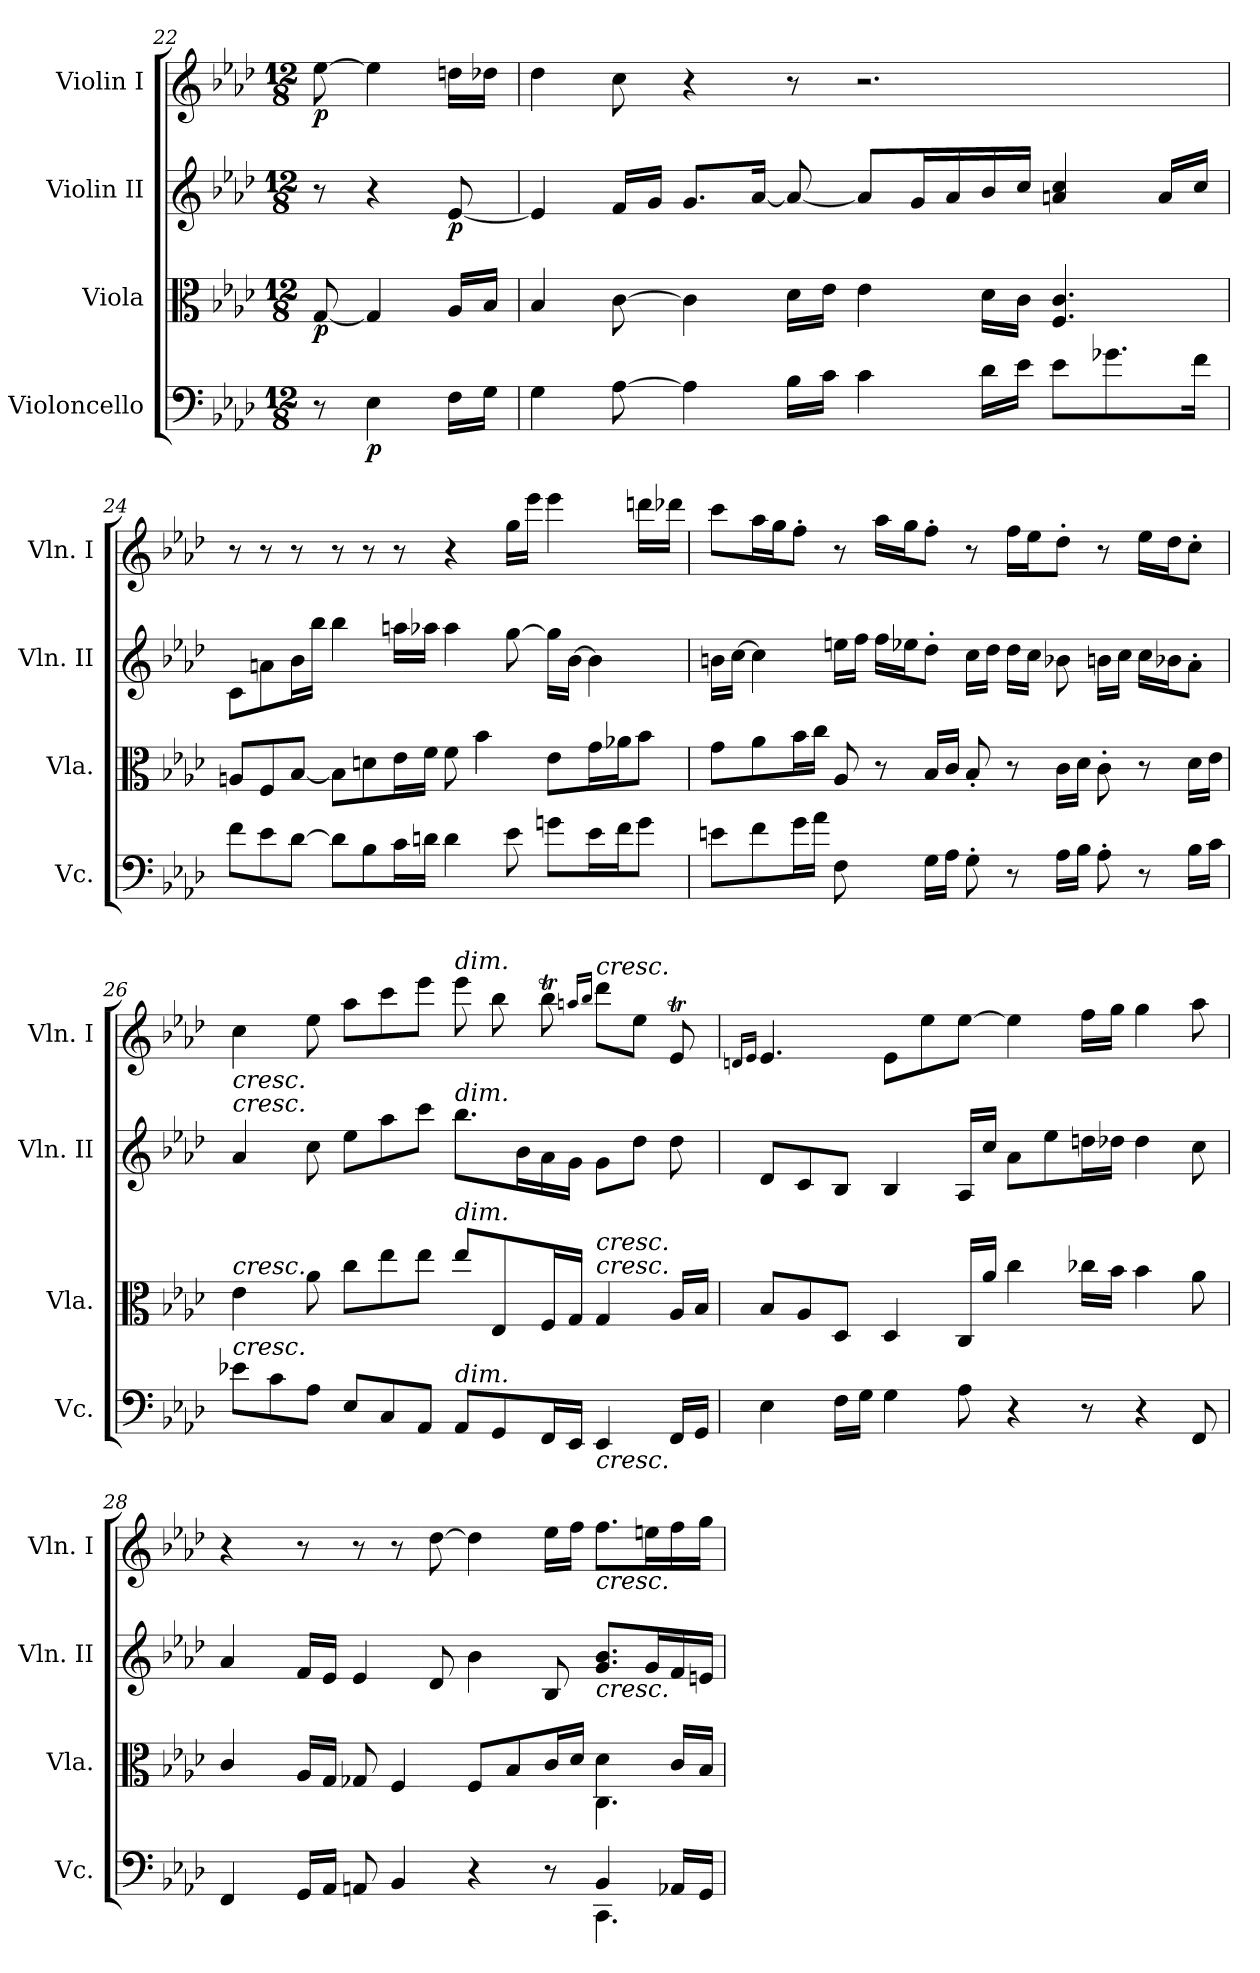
**kern	**dynam	**kern	**dynam	**kern	**dynam	**kern	**dynam
*part4	*part4	*part3	*part3	*part2	*part2	*part1	*part1
*staff4	*staff4	*staff3	*staff3	*staff2	*staff2	*staff1	*staff1
*I"Violoncello	*	*I"Viola	*	*I"Violin II	*	*I"Violin I	*
*I'Vc.	*	*I'Vla.	*	*I'Vln. II	*	*I'Vln. I	*
*clefF4	*	*clefC3	*	*clefG2	*	*clefG2	*
*k[b-e-a-d-]	*	*k[b-e-a-d-]	*	*k[b-e-a-d-]	*	*k[b-e-a-d-]	*
*A-:	*	*A-:	*	*A-:	*	*A-:	*
*M12/8	*	*M12/8	*	*M12/8	*	*M12/8	*
=22	=22	=22	=22	=22	=22	=22	=22
!	!	!	!LO:DY:b	!	!	!	!LO:DY:b
8r	.	[8G/	p	8r	.	[8ee-\	p
!	!LO:DY:b	!	!	!	!	!	!
4E-\	p	4G/]	.	4r	.	4ee-\]	.
!	!	!	!	!	!LO:DY:b	!	!
16F\LL	.	16A-/LL	.	[8e-/	p	16ddn\LL	.
16G\JJ	.	16B-/JJ	.	.	.	16dd-X\JJ	.
=23	=23	=23	=23	=23	=23	=23	=23
4G\	.	4B-/	.	4e-/]	.	4dd-\	.
[8A-\	.	[8c\	.	16f/LL	.	8cc\	.
.	.	.	.	16g/JJ	.	.	.
4A-\]	.	4c\]	.	8.g/L	.	4r	.
.	.	.	.	[16a-/Jk	.	.	.
16B-\LL	.	16d-\LL	.	8a-/_	.	8r	.
16c\JJ	.	16e-\JJ	.	.	.	.	.
4c\	.	4e-\	.	8a-/L]	.	2.r	.
.	.	.	.	16g/L	.	.	.
.	.	.	.	16a-/	.	.	.
16d-\LL	.	16d-\LL	.	16b-/	.	.	.
16e-\JJ	.	16c\JJ	.	16cc/JJ	.	.	.
8e-\L	.	4.F/ 4.c/	.	4an/ 4cc/	.	.	.
8.g-X\	.	.	.	.	.	.	.
.	.	.	.	16a/LL	.	.	.
16f\Jk	.	.	.	16cc/JJ	.	.	.
=24	=24	=24	=24	=24	=24	=24	=24
8f\L	.	8An/L	.	8c\L	.	8r	.
8e-\	.	8F/	.	8an\	.	8r	.
[8d-\J	.	[8B-/J	.	16b-\L	.	8r	.
.	.	.	.	16bb-\JJ	.	.	.
8d-\L]	.	8B-\L]	.	4bb-\	.	8r	.
8B-\	.	8dn\	.	.	.	8r	.
16c\L	.	16e-\L	.	16aan\LL	.	8r	.
16dn\JJ	.	16f\JJ	.	16aa-X\JJ	.	.	.
4d\	.	8f\	.	4aa-\	.	4r	.
.	.	4b-\	.	.	.	.	.
8e-\	.	.	.	[8gg\	.	16gg\LL	.
.	.	.	.	.	.	16eee-\JJ	.
8gn\L	.	8e-\L	.	16gg\LL]	.	4eee-\	.
.	.	.	.	[16b-\JJ	.	.	.
16e-\L	.	16g\L	.	4b-\]	.	.	.
16f\J	.	16a-X\J	.	.	.	.	.
8g\J	.	8b-\J	.	.	.	16dddn\LL	.
.	.	.	.	.	.	16ddd-X\JJ	.
=25	=25	=25	=25	=25	=25	=25	=25
8en\L	.	8g\L	.	16bn\LL	.	8ccc\L	.
.	.	.	.	[16cc\JJ	.	.	.
8f\	.	8a-\	.	4cc\]	.	16aa-\L	.
.	.	.	.	.	.	16gg\J	.
16g\L	.	16b-\L	.	.	.	8ff'\J	.
16a-\JJ	.	16cc\JJ	.	.	.	.	.
8F\	.	8A-/	.	16een\LL	.	8r	.
.	.	.	.	16ff\JJ	.	.	.
8ryy	.	8r	.	16ff\LL	.	16aa-\LL	.
.	.	.	.	16ee-X\J	.	16gg\J	.
16G\LL	.	16B-/LL	.	8dd-'\J	.	8ff'\J	.
16A-\JJ	.	16c/JJ	.	.	.	.	.
8G'\	.	8B-'/	.	16cc\LL	.	8r	.
.	.	.	.	16dd-\JJ	.	.	.
8r	.	8r	.	16dd-\LL	.	16ff\LL	.
.	.	.	.	16cc\JJ	.	16ee-\J	.
16A-\LL	.	16c\LL	.	8b-X\	.	8dd-'\J	.
16B-\JJ	.	16d-\JJ	.	.	.	.	.
8A-'\	.	8c'\	.	16bn\LL	.	8r	.
.	.	.	.	16cc\JJ	.	.	.
8r	.	8r	.	16cc\LL	.	16ee-\LL	.
.	.	.	.	16b-X\J	.	16dd-\J	.
16B-\LL	.	16d-\LL	.	8a-'\J	.	8cc'\J	.
16c\JJ	.	16e-\JJ	.	.	.	.	.
=26	=26	=26	=26	=26	=26	=26	=26
!	!	!	!	!	!	!LO:TX:b:i:t=cresc.	!
!	!	!	!	!LO:TX:a:i:t=cresc.	!	!	!
!	!	!LO:TX:a:i:t=cresc.	!	!	!	!	!
!LO:TX:a:i:t=cresc.	!	!	!	!	!	!	!
8e-X\L	.	4e-\	.	4a-/	.	4cc\	.
8c\	.	.	.	.	.	.	.
8A-\J	.	8a-\	.	8cc\	.	8ee-\	.
8E-/L	.	8cc\L	.	8ee-\L	.	8aa-\L	.
8C/	.	8ee-\	.	8aa-\	.	8ccc\	.
8AA-/J	.	8ee-\J	.	8ccc\J	.	8eee-\J	.
!	!	!	!	!	!	!LO:TX:a:i:t=dim.	!
!	!	!	!	!LO:TX:a:i:t=dim.	!	!	!
!	!	!LO:TX:a:i:t=dim.	!	!	!	!	!
!LO:TX:a:i:t=dim.	!	!	!	!	!	!	!
8AA-/L	.	8ee-/L	.	8.bb-\L	.	8eee-\	.
8GG/	.	8E-/	.	.	.	8bb-\	.
.	.	.	.	16b-\L	.	.	.
16FF/L	.	16F/L	.	16a-\	.	8bb-T\	.
16EE-/JJ	.	16G/JJ	.	16g\JJ	.	.	.
.	.	.	.	.	.	16qaan/LL	.
.	.	.	.	.	.	16qbb-/JJ	.
!	!	!	!	!	!	!LO:TX:a:i:t=cresc.	!
!	!	!LO:TX:a:i:t=cresc.	!	!	!	!	!
!	!	!LO:TX:a:i:t=cresc.	!	!	!	!	!
!LO:TX:b:i:t=cresc.	!	!	!	!	!	!	!
4EE-/	.	4G/	.	8g\L	.	8ddd-\L	.
.	.	.	.	8dd-\J	.	8ee-\J	.
16FF/LL	.	16A-/LL	.	8dd-\	.	8e-T/	.
16GG/JJ	.	16B-/JJ	.	.	.	.	.
=27	=27	=27	=27	=27	=27	=27	=27
.	.	.	.	.	.	16qdn/LL	.
.	.	.	.	.	.	16qe-/JJ	.
4E-\	.	8B-/L	.	8d-/L	.	4.e-/	.
.	.	8A-/	.	8c/	.	.	.
16F\LL	.	8D-/J	.	8B-/J	.	.	.
16G\JJ	.	.	.	.	.	.	.
4G\	.	4D-/	.	4B-/	.	8e-\L	.
.	.	.	.	.	.	8ee-\	.
8A-\	.	16C/LL	.	16A-/LL	.	[8ee-\J	.
.	.	16a-/JJ	.	16cc/JJ	.	.	.
4r	.	4cc\	.	8a-\L	.	4ee-\]	.
.	.	.	.	8ee-\	.	.	.
8r	.	16cc-X\LL	.	16ddn\L	.	16ff\LL	.
.	.	16b-\JJ	.	16dd-X\JJ	.	16gg\JJ	.
4r	.	4b-\	.	4dd-\	.	4gg\	.
8FF/	.	8a-\	.	8cc\	.	8aa-\	.
=28	=28	=28	=28	=28	=28	=28	=28
*^	*	*^	*	*	*	*	*
4FF/	8ryy	.	4c/	8ryy	.	4a-/	.	4r	.
*v	*v	*	*	*	*	*	*	*	*
*	*	*v	*v	*	*	*	*	*
16GG/LL	.	16A-/LL	.	16f/LL	.	8r	.
16AA-/JJ	.	16G/JJ	.	16e-/JJ	.	.	.
8AAn/	.	8G-X/	.	4e-/	.	8r	.
4BB-/	.	4F/	.	.	.	8r	.
.	.	.	.	8d-/	.	[8dd-\	.
4r	.	8F/L	.	4b-\	.	4dd-\]	.
.	.	8B-/	.	.	.	.	.
8r	.	16c/L	.	8B-/	.	16ee-\LL	.
.	.	16d-/JJ	.	.	.	16ff\JJ	.
*^	*	*^	*	*	*	*	*
!	!	!	!	!	!	!	!	!LO:TX:b:i:t=cresc.	!
!	!	!	!	!	!	!LO:TX:b:i:t=cresc.	!	!	!
4BB-/	4.CC\	.	4d-\	4.C\	.	8.g/ 8.b-/L	.	8.ff\L	.
.	.	.	.	.	.	16g/L	.	16een\L	.
16AA-X/LL	.	.	16c/LL	.	.	16f/	.	16ff\	.
16GG/JJ	.	.	16B-/JJ	.	.	16en/JJ	.	16gg\JJ	.
*v	*v	*	*	*	*	*	*	*	*
*	*	*v	*v	*	*	*	*	*
=	=	=	=	=	=	=	=
*-	*-	*-	*-	*-	*-	*-	*-
